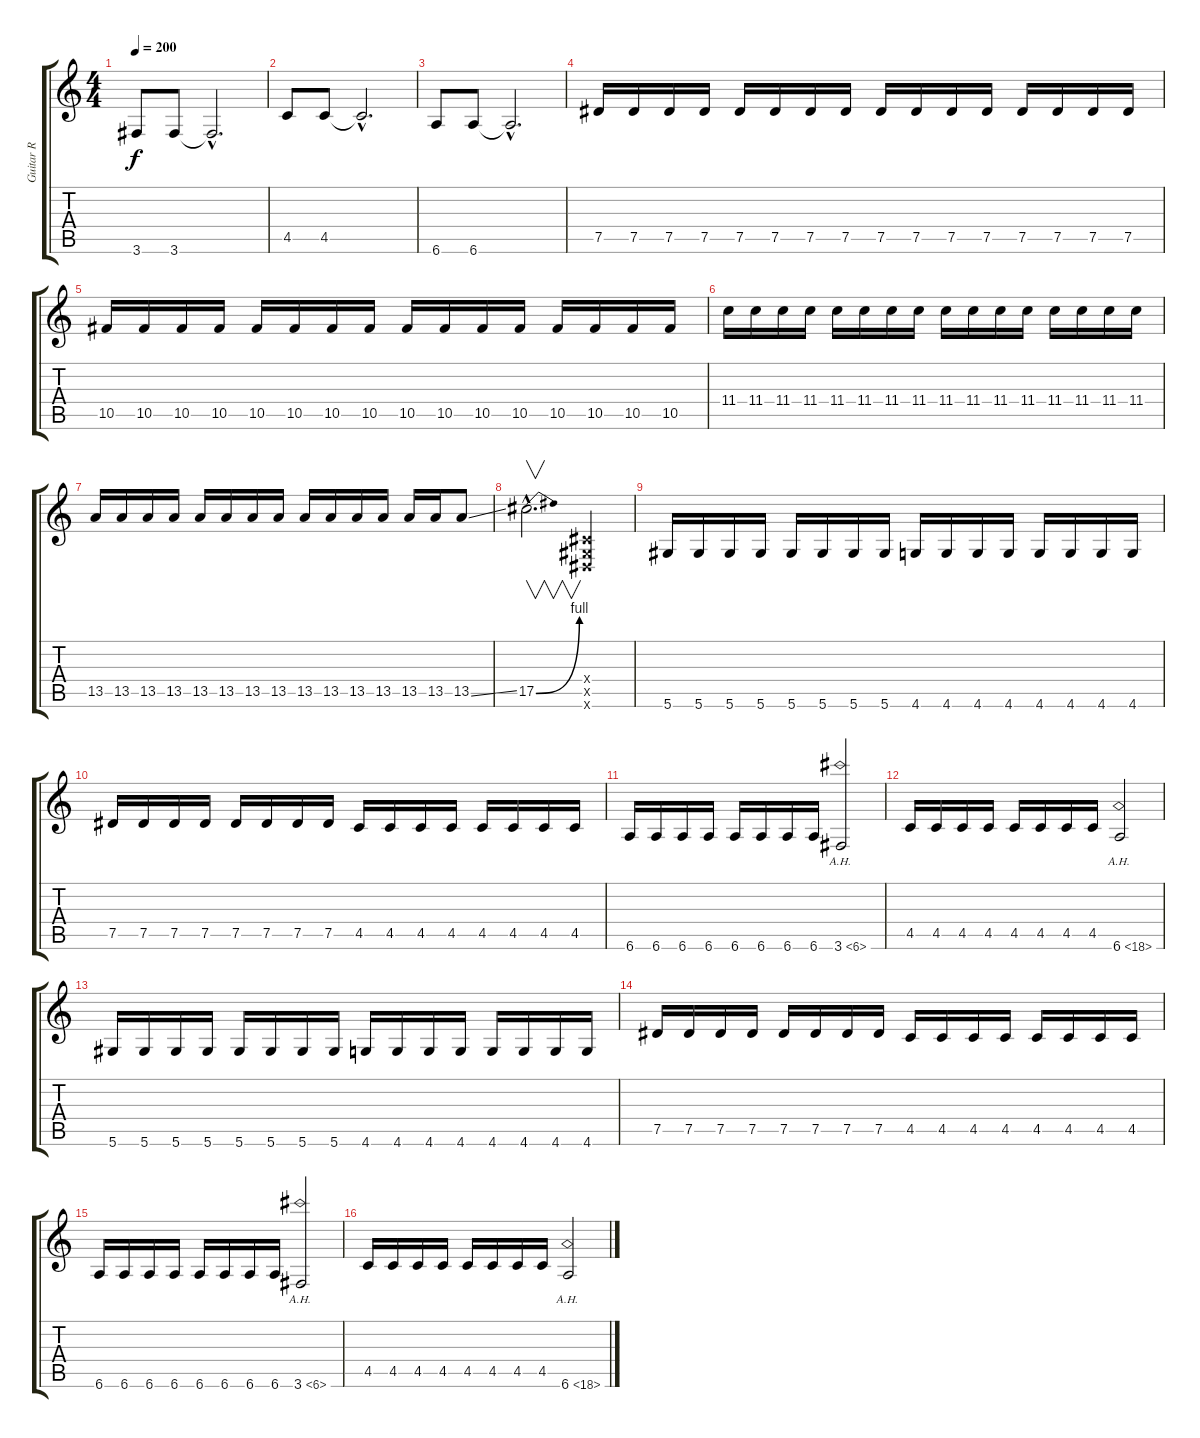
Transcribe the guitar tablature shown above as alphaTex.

\track ("Guitar R" "Guitar R") {instrument distortionguitar}
\staff {score tabs}
\tuning (Eb4 Bb3 Gb3 Db3 Ab2 Eb2) {hide}
\ts (4 4)
\tempo 200
\clef g2
\ks c
3.6.8{dy f} 3.6.8 3.6{hac t}.2{d} |
4.5.8 4.5.8 4.5{hac t}.2{d} |
6.6.8 6.6.8 6.6{hac t}.2{d} |
7.5.16 7.5.16 7.5.16 7.5.16 7.5.16 7.5.16 7.5.16 7.5.16 7.5.16 7.5.16 7.5.16 7.5.16 7.5.16 7.5.16 7.5.16 7.5.16 |
10.5.16 10.5.16 10.5.16 10.5.16 10.5.16 10.5.16 10.5.16 10.5.16 10.5.16 10.5.16 10.5.16 10.5.16 10.5.16 10.5.16 10.5.16 10.5.16 |
11.4.16 11.4.16 11.4.16 11.4.16 11.4.16 11.4.16 11.4.16 11.4.16 11.4.16 11.4.16 11.4.16 11.4.16 11.4.16 11.4.16 11.4.16 11.4.16 |
13.5.16 13.5.16 13.5.16 13.5.16 13.5.16 13.5.16 13.5.16 13.5.16 13.5.16 13.5.16 13.5.16 13.5.16 13.5.16 13.5.16 13.5{ss}.8 |
17.5{be (bend 0 0 60 4) hac}.2{v d} (0.4{x} 0.5{x} 0.6{x}).4 |
5.6.16 5.6.16 5.6.16 5.6.16 5.6.16 5.6.16 5.6.16 5.6.16 4.6.16 4.6.16 4.6.16 4.6.16 4.6.16 4.6.16 4.6.16 4.6.16 |
7.5.16 7.5.16 7.5.16 7.5.16 7.5.16 7.5.16 7.5.16 7.5.16 4.5.16 4.5.16 4.5.16 4.5.16 4.5.16 4.5.16 4.5.16 4.5.16 |
6.6.16 6.6.16 6.6.16 6.6.16 6.6.16 6.6.16 6.6.16 6.6.16 3.6{ah 3}.2 |
4.5.16 4.5.16 4.5.16 4.5.16 4.5.16 4.5.16 4.5.16 4.5.16 6.6{ah 12}.2 |
5.6.16 5.6.16 5.6.16 5.6.16 5.6.16 5.6.16 5.6.16 5.6.16 4.6.16 4.6.16 4.6.16 4.6.16 4.6.16 4.6.16 4.6.16 4.6.16 |
7.5.16 7.5.16 7.5.16 7.5.16 7.5.16 7.5.16 7.5.16 7.5.16 4.5.16 4.5.16 4.5.16 4.5.16 4.5.16 4.5.16 4.5.16 4.5.16 |
6.6.16 6.6.16 6.6.16 6.6.16 6.6.16 6.6.16 6.6.16 6.6.16 3.6{ah 3}.2 |
4.5.16 4.5.16 4.5.16 4.5.16 4.5.16 4.5.16 4.5.16 4.5.16 6.6{ah 12}.2
